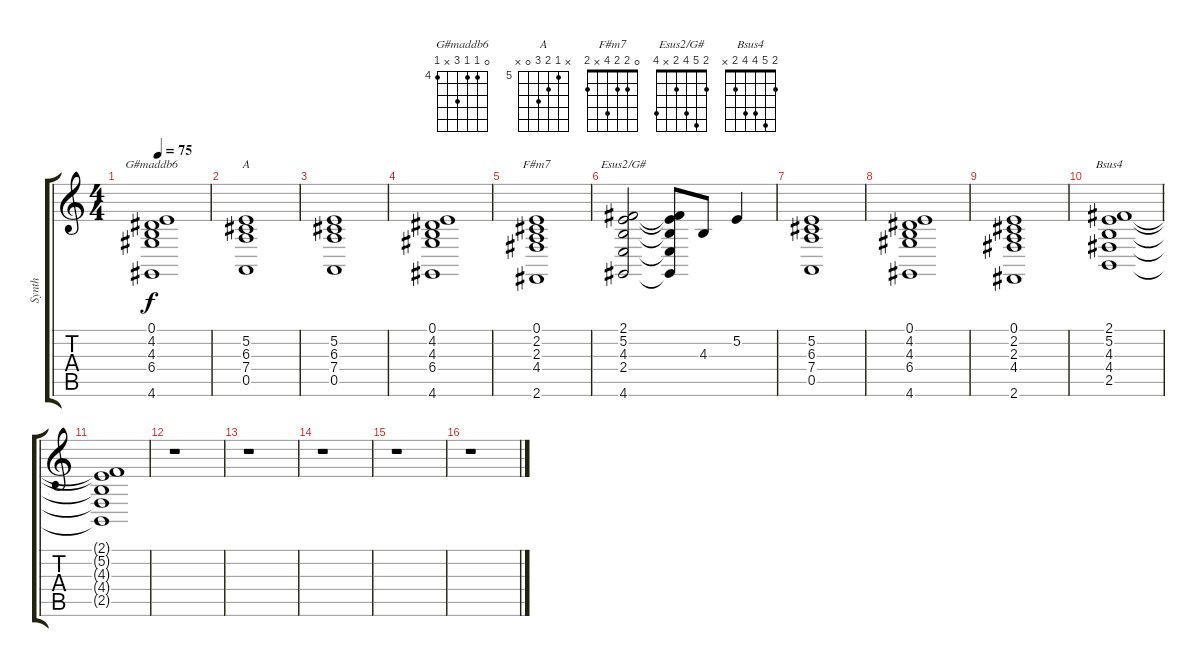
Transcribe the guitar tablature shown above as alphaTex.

\track ("Synth" "Synth") {instrument stringensemble2}
\staff {score tabs}
\tuning (E4 B3 G3 D3 A2 E2) {hide}
\chord ("G#maddb6" 0 4 4 6 x 4) {firstfret 4}
\chord ("A" x 5 6 7 0 x) {firstfret 5}
\chord ("F#m7" 0 2 2 4 x 2)
\chord ("Esus2/G#" 2 5 4 2 x 4)
\chord ("Bsus4" 2 5 4 4 2 x)
\ts (4 4)
\tempo 75
\clef g2
\ks c
(0.1 4.2 4.3 6.4 4.6).1{ch "G#maddb6" dy f} |
(5.2 6.3 7.4 0.5).1{ch "A"} |
(5.2 6.3 7.4 0.5).1 |
(0.1 4.2 4.3 6.4 4.6).1 |
(0.1 2.2 2.3 4.4 2.6).1{ch "F#m7"} |
(2.1 5.2 4.3 2.4 4.6).2{ch "Esus2/G#"} (2.1{t} 5.2{t} 4.3{t} 2.4{t} 4.6{t}).8 4.3.8 5.2.4 |
(5.2 6.3 7.4 0.5).1 |
(0.1 4.2 4.3 6.4 4.6).1 |
(0.1 2.2 2.3 4.4 2.6).1 |
(2.1 5.2 4.3 4.4 2.5).1{ch "Bsus4"} |
(2.1{t} 5.2{t} 4.3{t} 4.4{t} 2.5{t}).1 |
r.1 |
r.1 |
r.1 |
r.1 |
r.1
